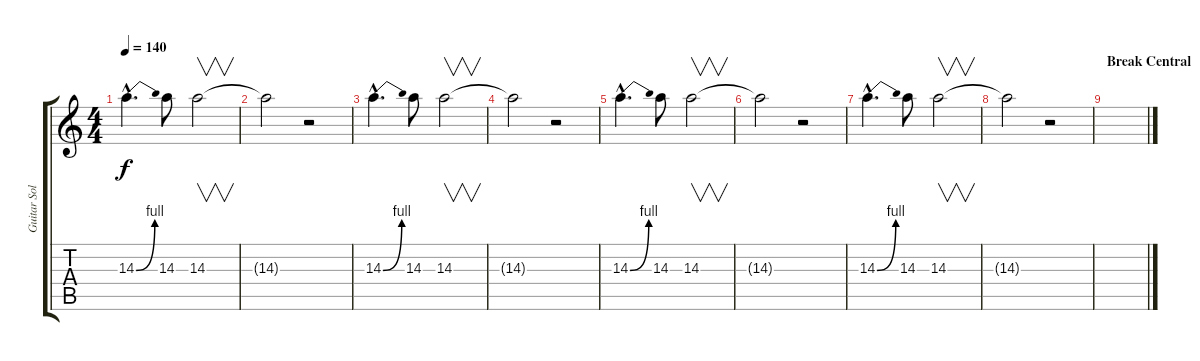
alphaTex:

\track ("Guitar Solo" "Guitar Sol") {instrument overdrivenguitar}
\staff {score tabs}
\tuning (E4 B3 G3 D3 A2 E2) {hide}
\ts (4 4)
\tempo 140
\clef g2
\ks c
14.3{be (bend 0 0 60 4) hac}.4{d dy f} 14.3.8 14.3.2{v} |
14.3{t}.2 r.2 |
14.3{be (bend 0 0 60 4) hac}.4{d} 14.3.8 14.3.2{v} |
14.3{t}.2 r.2 |
14.3{be (bend 0 0 60 4) hac}.4{d} 14.3.8 14.3.2{v} |
14.3{t}.2 r.2 |
14.3{be (bend 0 0 60 4) hac}.4{d} 14.3.8 14.3.2{v} |
14.3{t}.2 r.2 |
\section ("" "Break Central")
